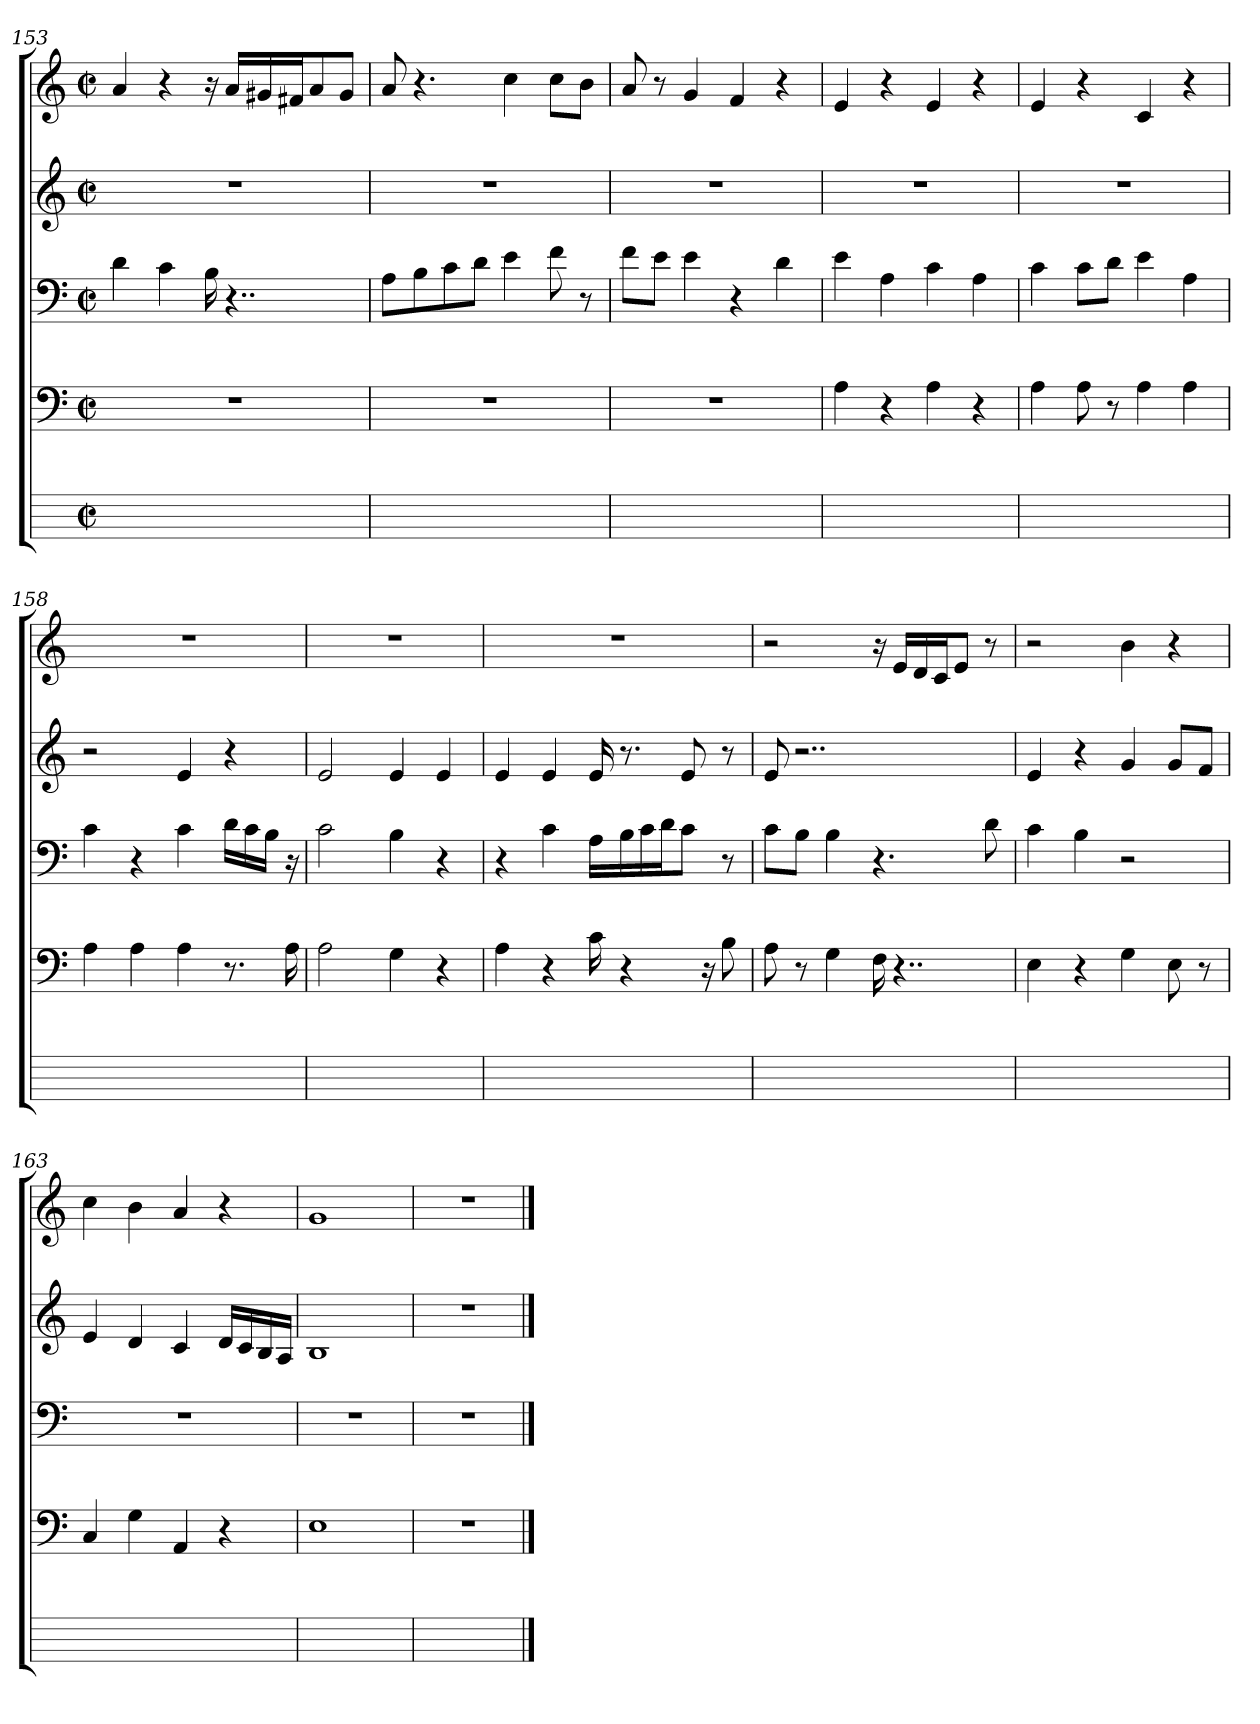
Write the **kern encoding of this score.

**kern	**kern	**kern	**kern	**kern
*part5	*part4	*part3	*part2	*part1
*staff5	*staff4	*staff3	*staff2	*staff1
*	*clefF4	*clefF4	*clefG2	*clefG2
*	*k[]	*k[]	*k[]	*k[]
*	*C:	*C:	*C:	*C:
*M2/2	*M2/2	*M2/2	*M2/2	*M2/2
*met(c|)	*met(c|)	*met(c|)	*met(c|)	*met(c|)
=153	=153	=153	=153	=153
1ryy	1r	4d	1r	4a
.	.	4c	.	4r
.	.	16B	.	16r
.	.	4..r	.	16aiLL
.	.	.	.	16g#Xi
.	.	.	.	16f#XiJ
.	.	.	.	8ai
.	.	.	.	8g#iJ
=154	=154	=154	=154	=154
1ryy	1r	8AL	1r	8a
.	.	8B	.	4.r
.	.	8c	.	.
.	.	8dJ	.	.
.	.	4e	.	4cc
.	.	8f	.	8ccjL
.	.	8r	.	8bJ
=155	=155	=155	=155	=155
1ryy	1r	8fjL	1r	8a
.	.	8eJ	.	8r
.	.	4e	.	4g
.	.	4r	.	4f
.	.	4d	.	4r
=156	=156	=156	=156	=156
1ryy	4A	4e	1r	4e
.	4r	4A	.	4r
.	4A	4c	.	4ej
.	4r	4A	.	4r
=157	=157	=157	=157	=157
1ryy	4Aj	4c	1r	4ej
.	8A	8cjL	.	4r
.	8r	8dJ	.	.
.	4A	4e	.	4cZ
.	4A	4A	.	4r
=158	=158	=158	=158	=158
1ryy	4A	4c	2r	1r
.	4A	4r	.	.
.	4A	4cj	4e	.
.	8.r	16dZLL	4r	.
.	.	16ci	.	.
.	.	16BjJJ	.	.
.	16Ai	16r	.	.
=159	=159	=159	=159	=159
1ryy	2A	2c	2ej	1r
.	4G	4B	4e	.
.	4r	4r	4e	.
=160	=160	=160	=160	=160
1ryy	4A	4r	4e	1r
.	4r	4c	4e	.
.	16c	16ALL	16e	.
.	4r	16Bi	8.r	.
.	.	16ci	.	.
.	.	16diJ	.	.
.	.	8cJ	8e	.
.	16r	.	.	.
.	8B	8r	8r	.
=161	=161	=161	=161	=161
1ryy	8A	8cjL	8e	2r
.	8r	8BJ	2..r	.
.	4G	4B	.	.
.	16F	4.r	.	16r
.	4..r	.	.	16eiLL
.	.	.	.	16di
.	.	.	.	16ciJ
.	.	.	.	8ejJ
.	.	8di	.	8r
=162	=162	=162	=162	=162
1ryy	4E	4c	4e	2r
.	4r	4B	4r	.
.	4GZ	2r	4g	4b
.	8E	.	8gjL	4r
.	8r	.	8fJ	.
=163	=163	=163	=163	=163
1ryy	4CZ	1r	4e	4cc
.	4GZ	.	4d	4b
.	4AA	.	4c	4a
.	4r	.	16diLL	4r
.	.	.	16ci	.
.	.	.	16Bi	.
.	.	.	16AiJJ	.
=164	=164	=164	=164	=164
1ryy	1E	1r	1B	1g
=165	=165	=165	=165	=165
1ryy	1r	1r	1r	1r
==	==	==	==	==
*-	*-	*-	*-	*-
